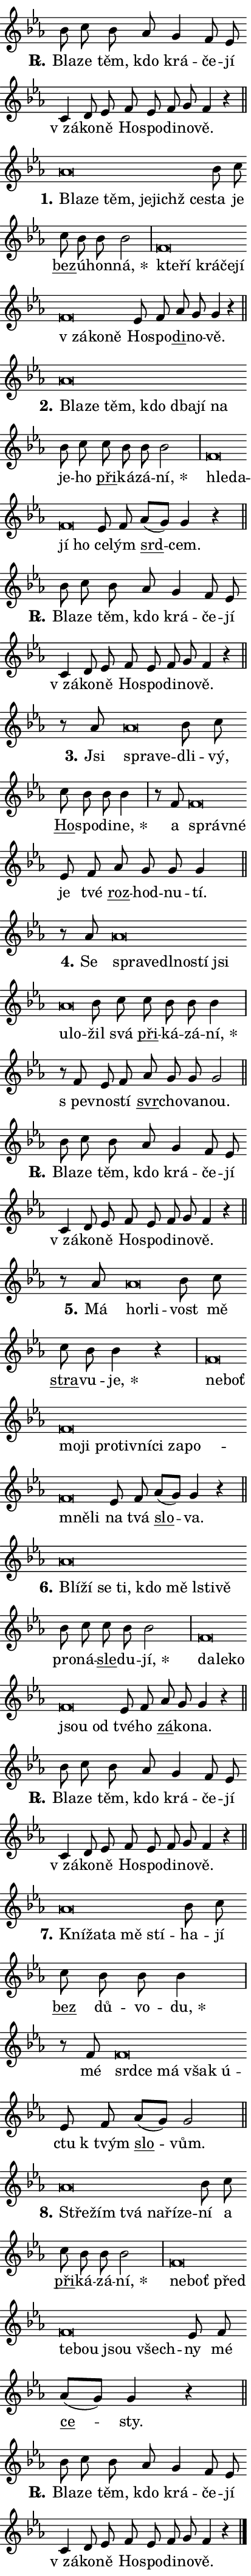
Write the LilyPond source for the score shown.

\version "2.24.0"
\header { tagline = "" }
\paper {
  indent = 0\cm
  top-margin = 0\cm
  right-margin = 0.13\cm % to fit lyric hyphens
  bottom-margin = 0\cm
  left-margin = 0\cm
  paper-width = 7\cm
  page-breaking = #ly:one-page-breaking
  system-system-spacing.basic-distance = #11
  score-system-spacing.basic-distance = #11
  ragged-last = ##f
}


%% Author: Thomas Morley
%% https://lists.gnu.org/archive/html/lilypond-user/2020-05/msg00002.html
#(define (line-position grob)
"Returns position of @var[grob} in current system:
   @code{'start}, if at first time-step
   @code{'end}, if at last time-step
   @code{'middle} otherwise
"
  (let* ((col (ly:item-get-column grob))
         (ln (ly:grob-object col 'left-neighbor))
         (rn (ly:grob-object col 'right-neighbor))
         (col-to-check-left (if (ly:grob? ln) ln col))
         (col-to-check-right (if (ly:grob? rn) rn col))
         (break-dir-left
           (and
             (ly:grob-property col-to-check-left 'non-musical #f)
             (ly:item-break-dir col-to-check-left)))
         (break-dir-right
           (and
             (ly:grob-property col-to-check-right 'non-musical #f)
             (ly:item-break-dir col-to-check-right))))
        (cond ((eqv? 1 break-dir-left) 'start)
              ((eqv? -1 break-dir-right) 'end)
              (else 'middle))))

#(define (tranparent-at-line-position vctor)
  (lambda (grob)
  "Relying on @code{line-position} select the relevant enry from @var{vctor}.
Used to determine transparency,"
    (case (line-position grob)
      ((end) (not (vector-ref vctor 0)))
      ((middle) (not (vector-ref vctor 1)))
      ((start) (not (vector-ref vctor 2))))))

noteHeadBreakVisibility =
#(define-music-function (break-visibility)(vector?)
"Makes @code{NoteHead}s transparent relying on @var{break-visibility}"
#{
  \override NoteHead.transparent =
    #(tranparent-at-line-position break-visibility)
#})

#(define delete-ledgers-for-transparent-note-heads
  (lambda (grob)
    "Reads whether a @code{NoteHead} is transparent.
If so this @code{NoteHead} is removed from @code{'note-heads} from
@var{grob}, which is supposed to be @code{LedgerLineSpanner}.
As a result ledgers are not printed for this @code{NoteHead}"
    (let* ((nhds-array (ly:grob-object grob 'note-heads))
           (nhds-list
             (if (ly:grob-array? nhds-array)
                 (ly:grob-array->list nhds-array)
                 '()))
           ;; Relies on the transparent-property being done before
           ;; Staff.LedgerLineSpanner.after-line-breaking is executed.
           ;; This is fragile ...
           (to-keep
             (remove
               (lambda (nhd)
                 (ly:grob-property nhd 'transparent #f))
               nhds-list)))
      ;; TODO find a better method to iterate over grob-arrays, similiar
      ;; to filter/remove etc for lists
      ;; For now rebuilt from scratch
      (set! (ly:grob-object grob 'note-heads)  '())
      (for-each
        (lambda (nhd)
          (ly:pointer-group-interface::add-grob grob 'note-heads nhd))
        to-keep))))

squashNotes = {
  \override NoteHead.X-extent = #'(-0.2 . 0.2)
  \override NoteHead.Y-extent = #'(-0.75 . 0)
  \override NoteHead.stencil =
    #(lambda (grob)
       (let ((pos (ly:grob-property grob 'staff-position)))
         (begin
           (if (< pos -7) (display "ERROR: Lower brevis then expected\n") (display "OK: Expected brevis position\n"))
           (if (<= pos -6) ly:text-interface::print ly:note-head::print))))
}
unSquashNotes = {
  \revert NoteHead.X-extent
  \revert NoteHead.Y-extent
  \revert NoteHead.stencil
}

hideNotes = \noteHeadBreakVisibility #begin-of-line-visible
unHideNotes = \noteHeadBreakVisibility #all-visible

% work-around for resetting accidentals
% https://lilypond.org/doc/v2.23/Documentation/notation/displaying-rhythms#unmetered-music
cadenzaMeasure = {
  \cadenzaOff
  \partial 1024 s1024
  \cadenzaOn
}

#(define-markup-command (accent layout props text) (markup?)
  "Underline accented syllable"
  (interpret-markup layout props
    #{\markup \override #'(offset . 4.3) \underline { #text }#}))

responsum = \markup \concat {
  "R" \hspace #-1.05 \path #0.1 #'((moveto 0 0.07) (lineto 0.9 0.8)) \hspace #0.05 "."
}

spaceSize = #0.6828661417322834 % exact space size for TeX Gyre Schola

\layout {
  \context {
    \Staff
    \remove "Time_signature_engraver"
    \override LedgerLineSpanner.after-line-breaking = #delete-ledgers-for-transparent-note-heads
  }
  \context {
    \Lyrics {
      \override LyricSpace.minimum-distance = \spaceSize
      \override LyricText.font-name = #"TeX Gyre Schola"
      \override LyricText.font-size = 1
      \override StanzaNumber.font-name = #"TeX Gyre Schola Bold"
      \override StanzaNumber.font-size = 1
    }
  }
  \context {
    \Score 
    \override NoteHead.text =
      #(lambda (grob) 
        (let ((pos (ly:grob-property grob 'staff-position)))
          #{\markup {
            \combine
              \halign #-0.55 \raise #(if (= pos -6) 0 0.5) \override #'(thickness . 2) \draw-line #'(3.2 . 0)
              \musicglyph "noteheads.sM1"
          }#}))
  }
}

% magnetic-lyrics.ily
%
%   written by
%     Jean Abou Samra <jean@abou-samra.fr>
%     Werner Lemberg <wl@gnu.org>
%
%   adapted by
%     Jiri Hon <jiri.hon@gmail.com>
%
% Version 2022-Apr-15

% https://www.mail-archive.com/lilypond-user@gnu.org/msg149350.html

#(define (Left_hyphen_pointer_engraver context)
   "Collect syllable-hyphen-syllable occurrences in lyrics and store
them in properties.  This engraver only looks to the left.  For
example, if the lyrics input is @code{foo -- bar}, it does the
following.

@itemize @bullet
@item
Set the @code{text} property of the @code{LyricHyphen} grob between
@q{foo} and @q{bar} to @code{foo}.

@item
Set the @code{left-hyphen} property of the @code{LyricText} grob with
text @q{foo} to the @code{LyricHyphen} grob between @q{foo} and
@q{bar}.
@end itemize

Use this auxiliary engraver in combination with the
@code{lyric-@/text::@/apply-@/magnetic-@/offset!} hook."
   (let ((hyphen #f)
         (text #f))
     (make-engraver
      (acknowledgers
       ((lyric-syllable-interface engraver grob source-engraver)
        (set! text grob)))
      (end-acknowledgers
       ((lyric-hyphen-interface engraver grob source-engraver)
        ;(when (not (grob::has-interface grob 'lyric-space-interface))
          (set! hyphen grob)));)
      ((stop-translation-timestep engraver)
       (when (and text hyphen)
         (ly:grob-set-object! text 'left-hyphen hyphen))
       (set! text #f)
       (set! hyphen #f)))))

#(define (lyric-text::apply-magnetic-offset! grob)
   "If the space between two syllables is less than the value in
property @code{LyricText@/.details@/.squash-threshold}, move the right
syllable to the left so that it gets concatenated with the left
syllable.

Use this function as a hook for
@code{LyricText@/.after-@/line-@/breaking} if the
@code{Left_@/hyphen_@/pointer_@/engraver} is active."
   (let ((hyphen (ly:grob-object grob 'left-hyphen #f)))
     (when hyphen
       (let ((left-text (ly:spanner-bound hyphen LEFT)))
         (when (grob::has-interface left-text 'lyric-syllable-interface)
           (let* ((common (ly:grob-common-refpoint grob left-text X))
                  (this-x-ext (ly:grob-extent grob common X))
                  (left-x-ext
                   (begin
                     ;; Trigger magnetism for left-text.
                     (ly:grob-property left-text 'after-line-breaking)
                     (ly:grob-extent left-text common X)))
                  ;; `delta` is the gap width between two syllables.
                  (delta (- (interval-start this-x-ext)
                            (interval-end left-x-ext)))
                  (details (ly:grob-property grob 'details))
                  (threshold (assoc-get 'squash-threshold details 0.2)))
             (when (< delta threshold)
               (let* (;; We have to manipulate the input text so that
                      ;; ligatures crossing syllable boundaries are not
                      ;; disabled.  For languages based on the Latin
                      ;; script this is essentially a beautification.
                      ;; However, for non-Western scripts it can be a
                      ;; necessity.
                      (lt (ly:grob-property left-text 'text))
                      (rt (ly:grob-property grob 'text))
                      (is-space (grob::has-interface hyphen 'lyric-space-interface))
                      (space (if is-space " " ""))
                      (extra-delta (if is-space spaceSize 0))
                      ;; Append new syllable.
                      (ltrt-space (if (and (string? lt) (string? rt))
                                (string-append lt space rt)
                                (make-concat-markup (list lt space rt))))
                      ;; Right-align `ltrt` to the right side.
                      (ltrt-space-markup (grob-interpret-markup
                               grob
                               (make-translate-markup
                                (cons (interval-length this-x-ext) 0)
                                (make-right-align-markup ltrt-space)))))
                 (begin
                   ;; Don't print `left-text`.
                   (ly:grob-set-property! left-text 'stencil #f)
                   ;; Set text and stencil (which holds all collected
                   ;; syllables so far) and shift it to the left.
                   (ly:grob-set-property! grob 'text ltrt-space)
                   (ly:grob-set-property! grob 'stencil ltrt-space-markup)
                   (ly:grob-translate-axis! grob (- (- delta extra-delta)) X))))))))))


#(define (lyric-hyphen::displace-bounds-first grob)
   ;; Make very sure this callback isn't triggered too early.
   (let ((left (ly:spanner-bound grob LEFT))
         (right (ly:spanner-bound grob RIGHT)))
     (ly:grob-property left 'after-line-breaking)
     (ly:grob-property right 'after-line-breaking)
     (ly:lyric-hyphen::print grob)))

squashThreshold = #0.4

\layout {
  \context {
    \Lyrics
    \consists #Left_hyphen_pointer_engraver
    \override LyricText.after-line-breaking =
      #lyric-text::apply-magnetic-offset!
    \override LyricHyphen.stencil = #lyric-hyphen::displace-bounds-first
    \override LyricText.details.squash-threshold = \squashThreshold
    \override LyricHyphen.minimum-distance = 0
    \override LyricHyphen.minimum-length = \squashThreshold
  }
}

squashText = \override LyricText.details.squash-threshold = 9999
unSquashText = \override LyricText.details.squash-threshold = \squashThreshold

leftText = \override LyricText.self-alignment-X = #LEFT
unLeftText = \revert LyricText.self-alignment-X

starOffset = #(lambda (grob) 
                (let ((x_offset (ly:self-alignment-interface::aligned-on-x-parent grob)))
                  (if (= x_offset 0) 0 (+ x_offset 1.2))))

star = #(define-music-function (syllable)(string?)
"Append star separator at the end of a syllable"
#{
  \once \override LyricText.X-offset = #starOffset
  \lyricmode { \markup {
    #syllable
    \override #'((font-name . "TeX Gyre Schola Bold")) \hspace #0.2 \lower #0.65 \larger "*"
  } }
#})

starAccent = #(define-music-function (syllable)(string?)
"Append star separator at the end of a syllable and make accent"
#{
  \once \override LyricText.X-offset = #starOffset
  \lyricmode { \markup {
    \accent #syllable
    \override #'((font-name . "TeX Gyre Schola Bold")) \hspace #0.2 \lower #0.65 \larger "*"
  } }
#})

breath = #(define-music-function (syllable)(string?)
"Append breathing indicator at the end of a syllable"
#{
  \lyricmode { \markup { #syllable "+" } }
#})

optionalBreath = #(define-music-function (syllable)(string?)
"Append optional breathing indicator at the end of a syllable"
#{
  \lyricmode { \markup { #syllable "(+)" } }
#})


\score {
    <<
        \new Voice = "melody" { \cadenzaOn \key es \major \relative { bes'8 c bes as g4 f8 es \bar "" c4 d8 es \bar "" f es f g f4 r \cadenzaMeasure \bar "||" \break } }
        \new Lyrics \lyricsto "melody" { \lyricmode { \set stanza = \responsum
Bla -- ze těm, kdo krá -- če -- jí "v zá" -- ko -- ně Ho -- spo -- di -- no -- vě. } }
    >>
    \layout {}
}

\score {
    <<
        \new Voice = "melody" { \cadenzaOn \key es \major \relative { \squashNotes as'\breve*1/16 \hideNotes \breve*1/16 \bar "" \breve*1/16 \bar "" \breve*1/16 \bar "" \breve*1/16 \breve*1/16 \bar "" \unHideNotes \unSquashNotes bes8 c \bar "" c bes bes bes2 \cadenzaMeasure \bar "|" \squashNotes f\breve*1/16 \hideNotes \breve*1/16 \bar "" \breve*1/16 \bar "" \breve*1/16 \bar "" \breve*1/16 \bar "" \breve*1/16 \bar "" \breve*1/16 \breve*1/16 \bar "" \unHideNotes \unSquashNotes es8 f \bar "" as g g4 r \cadenzaMeasure \bar "||" \break } }
        \new Lyrics \lyricsto "melody" { \lyricmode { \set stanza = "1."
\leftText Bla -- \squashText ze těm, je -- jichž ce -- \unLeftText \unSquashText sta je \markup \accent bez -- ú -- hon -- \star ná, \leftText kte -- \squashText ří krá -- če -- jí "v zá" -- ko -- ně \unLeftText \unSquashText Ho -- spo -- \markup \accent di -- no -- vě. } }
    >>
    \layout {}
}

\score {
    <<
        \new Voice = "melody" { \cadenzaOn \key es \major \relative { \squashNotes as'\breve*1/16 \hideNotes \breve*1/16 \bar "" \breve*1/16 \bar "" \breve*1/16 \bar "" \breve*1/16 \bar "" \breve*1/16 \breve*1/16 \bar "" \unHideNotes \unSquashNotes bes8 c \bar "" c bes bes bes2 \cadenzaMeasure \bar "|" \squashNotes f\breve*1/16 \hideNotes \breve*1/16 \bar "" \breve*1/16 \breve*1/16 \bar "" \unHideNotes \unSquashNotes es8 f \bar "" as[( g)] g4 r \cadenzaMeasure \bar "||" \break } }
        \new Lyrics \lyricsto "melody" { \lyricmode { \set stanza = "2."
\leftText Bla -- \squashText ze těm, kdo dba -- jí na \unLeftText \unSquashText je -- ho \markup \accent při -- ká -- zá -- \star ní, \leftText hle -- \squashText da -- jí ho \unLeftText \unSquashText ce -- lým \markup \accent srd -- cem. } }
    >>
    \layout {}
}

\score {
    <<
        \new Voice = "melody" { \cadenzaOn \key es \major \relative { bes'8 c bes as g4 f8 es \bar "" c4 d8 es \bar "" f es f g f4 r \cadenzaMeasure \bar "||" \break } }
        \new Lyrics \lyricsto "melody" { \lyricmode { \set stanza = \responsum
Bla -- ze těm, kdo krá -- če -- jí "v zá" -- ko -- ně Ho -- spo -- di -- no -- vě. } }
    >>
    \layout {}
}

\score {
    <<
        \new Voice = "melody" { \cadenzaOn \key es \major \relative { r8 as'8 \squashNotes as\breve*1/16 \hideNotes \breve*1/16 \bar "" \unHideNotes \unSquashNotes bes8 c \bar "" c bes bes bes4 \cadenzaMeasure \bar "|" r8 f8 \squashNotes f\breve*1/16 \hideNotes \breve*1/16 \bar "" \unHideNotes \unSquashNotes es8 f \bar "" as g g g4 \cadenzaMeasure \bar "||" \break } }
        \new Lyrics \lyricsto "melody" { \lyricmode { \set stanza = "3."
Jsi \leftText spra -- \squashText ve -- \unLeftText \unSquashText dli -- vý, \markup \accent Ho -- spo -- di -- \star ne, a \leftText správ -- \squashText né \unLeftText \unSquashText je tvé \markup \accent roz -- hod -- nu -- tí. } }
    >>
    \layout {}
}

\score {
    <<
        \new Voice = "melody" { \cadenzaOn \key es \major \relative { r8 as'8 \squashNotes as\breve*1/16 \hideNotes \breve*1/16 \bar "" \breve*1/16 \bar "" \breve*1/16 \bar "" \breve*1/16 \bar "" \breve*1/16 \bar "" \breve*1/16 \breve*1/16 \bar "" \unHideNotes \unSquashNotes bes8 c \bar "" c bes bes bes4 \cadenzaMeasure \bar "|" r8 f es8 f \bar "" as g g g2 \cadenzaMeasure \bar "||" \break } }
        \new Lyrics \lyricsto "melody" { \lyricmode { \set stanza = "4."
Se \leftText spra -- \squashText ve -- dl -- no -- stí jsi u -- lo -- \unLeftText \unSquashText žil svá \markup \accent při -- ká -- zá -- \star ní, "s pev" -- no -- stí \markup \accent svr -- cho -- va -- nou. } }
    >>
    \layout {}
}

\score {
    <<
        \new Voice = "melody" { \cadenzaOn \key es \major \relative { bes'8 c bes as g4 f8 es \bar "" c4 d8 es \bar "" f es f g f4 r \cadenzaMeasure \bar "||" \break } }
        \new Lyrics \lyricsto "melody" { \lyricmode { \set stanza = \responsum
Bla -- ze těm, kdo krá -- če -- jí "v zá" -- ko -- ně Ho -- spo -- di -- no -- vě. } }
    >>
    \layout {}
}

\score {
    <<
        \new Voice = "melody" { \cadenzaOn \key es \major \relative { r8 as'8 \squashNotes as\breve*1/16 \hideNotes \breve*1/16 \bar "" \unHideNotes \unSquashNotes bes8 c \bar "" c bes bes4 r \cadenzaMeasure \bar "|" \squashNotes f\breve*1/16 \hideNotes \breve*1/16 \bar "" \breve*1/16 \bar "" \breve*1/16 \bar "" \breve*1/16 \bar "" \breve*1/16 \bar "" \breve*1/16 \bar "" \breve*1/16 \bar "" \breve*1/16 \bar "" \breve*1/16 \bar "" \breve*1/16 \breve*1/16 \bar "" \unHideNotes \unSquashNotes es8 f \bar "" as[( g)] g4 r \cadenzaMeasure \bar "||" \break } }
        \new Lyrics \lyricsto "melody" { \lyricmode { \set stanza = "5."
Má \leftText hor -- \squashText li -- \unLeftText \unSquashText vost mě \markup \accent stra -- vu -- \star je, \leftText ne -- \squashText boť mo -- ji pro -- tiv -- ní -- ci za -- po -- mně -- li \unLeftText \unSquashText na tvá \markup \accent slo -- va. } }
    >>
    \layout {}
}

\score {
    <<
        \new Voice = "melody" { \cadenzaOn \key es \major \relative { \squashNotes as'\breve*1/16 \hideNotes \breve*1/16 \bar "" \breve*1/16 \bar "" \breve*1/16 \bar "" \breve*1/16 \bar "" \breve*1/16 \bar "" \breve*1/16 \breve*1/16 \bar "" \unHideNotes \unSquashNotes bes8 c \bar "" c bes bes2 \cadenzaMeasure \bar "|" \squashNotes f\breve*1/16 \hideNotes \breve*1/16 \bar "" \breve*1/16 \bar "" \breve*1/16 \breve*1/16 \bar "" \unHideNotes \unSquashNotes es8 f \bar "" as g g4 r \cadenzaMeasure \bar "||" \break } }
        \new Lyrics \lyricsto "melody" { \lyricmode { \set stanza = "6."
\leftText Blí -- \squashText ží se ti, kdo mě lsti -- vě \unLeftText \unSquashText pro -- ná -- \markup \accent sle -- du -- \star jí, \leftText da -- \squashText le -- ko jsou od \unLeftText \unSquashText tvé -- ho \markup \accent zá -- ko -- na. } }
    >>
    \layout {}
}

\score {
    <<
        \new Voice = "melody" { \cadenzaOn \key es \major \relative { bes'8 c bes as g4 f8 es \bar "" c4 d8 es \bar "" f es f g f4 r \cadenzaMeasure \bar "||" \break } }
        \new Lyrics \lyricsto "melody" { \lyricmode { \set stanza = \responsum
Bla -- ze těm, kdo krá -- če -- jí "v zá" -- ko -- ně Ho -- spo -- di -- no -- vě. } }
    >>
    \layout {}
}

\score {
    <<
        \new Voice = "melody" { \cadenzaOn \key es \major \relative { \squashNotes as'\breve*1/16 \hideNotes \breve*1/16 \bar "" \breve*1/16 \bar "" \breve*1/16 \breve*1/16 \bar "" \unHideNotes \unSquashNotes bes8 c \bar "" c bes bes bes4 \cadenzaMeasure \bar "|" r8 f8 \squashNotes f\breve*1/16 \hideNotes \breve*1/16 \bar "" \breve*1/16 \bar "" \breve*1/16 \breve*1/16 \bar "" \unHideNotes \unSquashNotes es8 f \bar "" as[( g)] g2 \cadenzaMeasure \bar "||" \break } }
        \new Lyrics \lyricsto "melody" { \lyricmode { \set stanza = "7."
\leftText Kní -- \squashText ža -- ta mě stí -- \unLeftText \unSquashText ha -- jí \markup \accent bez dů -- vo -- \star du, mé \leftText srd -- \squashText ce má však ú -- \unLeftText \unSquashText ctu "k tvým" \markup \accent slo -- vům. } }
    >>
    \layout {}
}

\score {
    <<
        \new Voice = "melody" { \cadenzaOn \key es \major \relative { \squashNotes as'\breve*1/16 \hideNotes \breve*1/16 \bar "" \breve*1/16 \bar "" \breve*1/16 \bar "" \breve*1/16 \breve*1/16 \bar "" \unHideNotes \unSquashNotes bes8 c \bar "" c bes bes bes2 \cadenzaMeasure \bar "|" \squashNotes f\breve*1/16 \hideNotes \breve*1/16 \bar "" \breve*1/16 \bar "" \breve*1/16 \bar "" \breve*1/16 \bar "" \breve*1/16 \breve*1/16 \bar "" \unHideNotes \unSquashNotes es8 f \bar "" as[( g)] g4 r \cadenzaMeasure \bar "||" \break } }
        \new Lyrics \lyricsto "melody" { \lyricmode { \set stanza = "8."
\leftText Stře -- \squashText žím tvá na -- ří -- ze -- \unLeftText \unSquashText ní a \markup \accent při -- ká -- zá -- \star ní, \leftText ne -- \squashText boť před te -- bou jsou všech -- \unLeftText \unSquashText ny mé \markup \accent ce -- sty. } }
    >>
    \layout {}
}

\score {
    <<
        \new Voice = "melody" { \cadenzaOn \key es \major \relative { bes'8 c bes as g4 f8 es \bar "" c4 d8 es \bar "" f es f g f4 r \cadenzaMeasure \bar "||" \break } \bar "|." }
        \new Lyrics \lyricsto "melody" { \lyricmode { \set stanza = \responsum
Bla -- ze těm, kdo krá -- če -- jí "v zá" -- ko -- ně Ho -- spo -- di -- no -- vě. } }
    >>
    \layout {}
}
